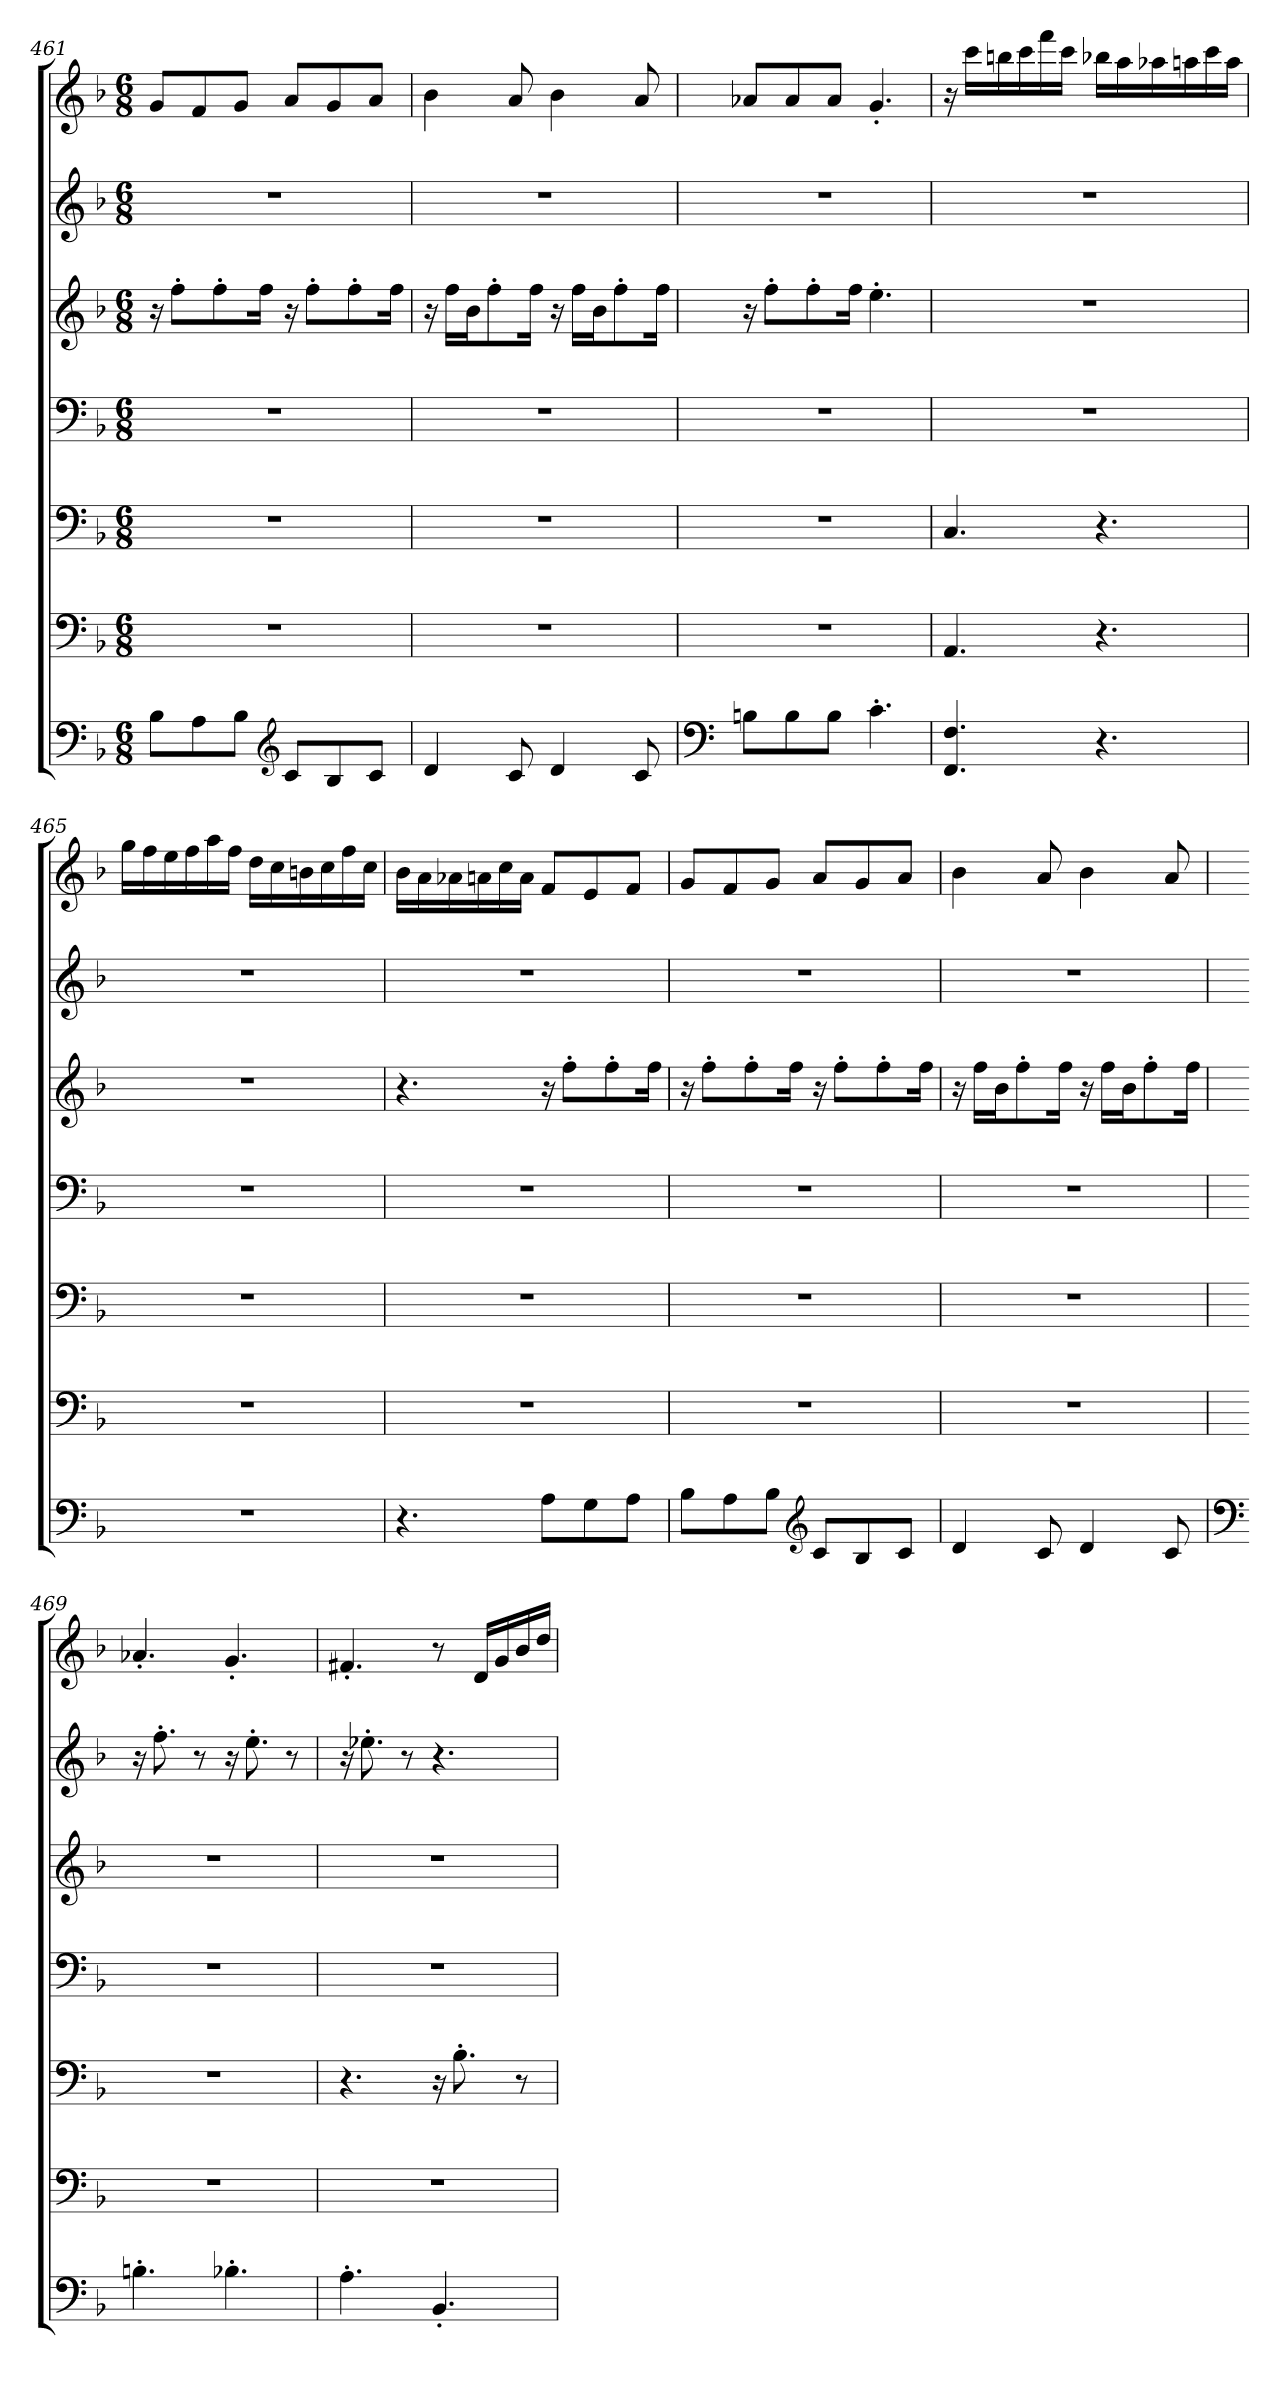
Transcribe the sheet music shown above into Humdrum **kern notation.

**kern	**kern	**kern	**kern	**kern	**kern	**kern
*part5	*part4	*part4	*part3	*part3	*part2	*part1
*staff7	*staff6	*staff5	*staff4	*staff3	*staff2	*staff1
!!LO:PB:g=z
*clefF4	*clefF4	*clefF4	*clefF4	*clefG2	*clefG2	*clefG2
*k[b-]	*k[b-]	*k[b-]	*k[b-]	*k[b-]	*k[b-]	*k[b-]
*M6/8	*M6/8	*M6/8	*M6/8	*M6/8	*M6/8	*M6/8
=461	=461	=461	=461	=461	=461	=461
8B-\L	2.r	2.r	2.r	16r	2.r	8g/L
.	.	.	.	8ff'\L	.	.
8A\	.	.	.	.	.	8f/
.	.	.	.	8ff'\	.	.
8B-\J	.	.	.	.	.	8g/J
.	.	.	.	16ff\Jk	.	.
*clefG2	*	*	*	*	*	*
8c/L	.	.	.	16r	.	8a/L
.	.	.	.	8ff'\L	.	.
8B-/	.	.	.	.	.	8g/
.	.	.	.	8ff'\	.	.
8c/J	.	.	.	.	.	8a/J
.	.	.	.	16ff\Jk	.	.
=462	=462	=462	=462	=462	=462	=462
*	*	*	*	*	*	*MM159
4d/	2.r	2.r	2.r	16r	2.r	4b-\
.	.	.	.	16ff\LL	.	.
.	.	.	.	16b-\J	.	.
.	.	.	.	8ff'\	.	.
8c/	.	.	.	.	.	8a/
.	.	.	.	16ff\Jk	.	.
*	*	*	*	*	*	*MM159
4d/	.	.	.	16r	.	4b-\
.	.	.	.	16ff\LL	.	.
.	.	.	.	16b-\J	.	.
.	.	.	.	8ff'\	.	.
8c/	.	.	.	.	.	8a/
.	.	.	.	16ff\Jk	.	.
=463	=463	=463	=463	=463	=463	=463
*clefF4	*	*	*	*	*	*
8Bn\L	2.r	2.r	2.r	16r	2.r	8a-X/L
.	.	.	.	8ff'\L	.	.
8B\	.	.	.	.	.	8a-/
.	.	.	.	8ff'\	.	.
8B\J	.	.	.	.	.	8a-/J
.	.	.	.	16ff\Jk	.	.
4.c'\	.	.	.	4.ee'\	.	4.g'/
!!LO:PB:g=z
=464	=464	=464	=464	=464	=464	=464
*	*	*	*	*	*	*MM156
4.FF/ 4.F/	4.AA/	4.C/	2.r	2.r	2.r	16r
.	.	.	.	.	.	16ccc\LL
.	.	.	.	.	.	16bbn\
.	.	.	.	.	.	16ccc\
.	.	.	.	.	.	16fff\
.	.	.	.	.	.	16ccc\JJ
4.r	4.r	4.r	.	.	.	16bb-X\LL
.	.	.	.	.	.	16aa\
.	.	.	.	.	.	16aa-X\
.	.	.	.	.	.	16aan\
.	.	.	.	.	.	16ccc\
.	.	.	.	.	.	16aa\JJ
=465	=465	=465	=465	=465	=465	=465
2.r	2.r	2.r	2.r	2.r	2.r	16gg\LL
.	.	.	.	.	.	16ff\
.	.	.	.	.	.	16ee\
.	.	.	.	.	.	16ff\
.	.	.	.	.	.	16aa\
.	.	.	.	.	.	16ff\JJ
.	.	.	.	.	.	16dd\LL
.	.	.	.	.	.	16cc\
.	.	.	.	.	.	16bn\
.	.	.	.	.	.	16cc\
.	.	.	.	.	.	16ff\
.	.	.	.	.	.	16cc\JJ
=466	=466	=466	=466	=466	=466	=466
4.r	2.r	2.r	2.r	4.r	2.r	16b-\LL
.	.	.	.	.	.	16a\
.	.	.	.	.	.	16a-X\
.	.	.	.	.	.	16an\
.	.	.	.	.	.	16cc\
.	.	.	.	.	.	16a\JJ
8A\L	.	.	.	16r	.	8f/L
.	.	.	.	8ff'\L	.	.
8G\	.	.	.	.	.	8e/
.	.	.	.	8ff'\	.	.
8A\J	.	.	.	.	.	8f/J
.	.	.	.	16ff\Jk	.	.
!!LO:PB:g=z
=467	=467	=467	=467	=467	=467	=467
8B-\L	2.r	2.r	2.r	16r	2.r	8g/L
.	.	.	.	8ff'\L	.	.
8A\	.	.	.	.	.	8f/
.	.	.	.	8ff'\	.	.
8B-\J	.	.	.	.	.	8g/J
.	.	.	.	16ff\Jk	.	.
*clefG2	*	*	*	*	*	*
8c/L	.	.	.	16r	.	8a/L
.	.	.	.	8ff'\L	.	.
8B-/	.	.	.	.	.	8g/
.	.	.	.	8ff'\	.	.
8c/J	.	.	.	.	.	8a/J
.	.	.	.	16ff\Jk	.	.
=468	=468	=468	=468	=468	=468	=468
*	*	*	*	*	*	*MM159
4d/	2.r	2.r	2.r	16r	2.r	4b-\
.	.	.	.	16ff\LL	.	.
.	.	.	.	16b-\J	.	.
.	.	.	.	8ff'\	.	.
8c/	.	.	.	.	.	8a/
.	.	.	.	16ff\Jk	.	.
*	*	*	*	*	*	*MM159
4d/	.	.	.	16r	.	4b-\
.	.	.	.	16ff\LL	.	.
.	.	.	.	16b-\J	.	.
.	.	.	.	8ff'\	.	.
8c/	.	.	.	.	.	8a/
.	.	.	.	16ff\Jk	.	.
=469	=469	=469	=469	=469	=469	=469
*clefF4	*	*	*	*	*	*
4.Bn'\	2.r	2.r	2.r	2.r	16r	4.a-X'/
.	.	.	.	.	8.ff'\	.
.	.	.	.	.	8r	.
4.B-X'\	.	.	.	.	16r	4.g'/
.	.	.	.	.	8.ee'\	.
.	.	.	.	.	8r	.
=470	=470	=470	=470	=470	=470	=470
4.A'\	2.r	4.r	2.r	2.r	16r	4.f#X'/
.	.	.	.	.	8.ee-X'\	.
.	.	.	.	.	8r	.
*	*	*	*	*	*	*MM158
4.BB-'/	.	16r	.	.	4.r	8r
.	.	8.B-'\	.	.	.	.
.	.	.	.	.	.	16d/LL
.	.	.	.	.	.	16g/
.	.	8r	.	.	.	16b-/
.	.	.	.	.	.	16dd/JJ
=	=	=	=	=	=	=
*-	*-	*-	*-	*-	*-	*-
